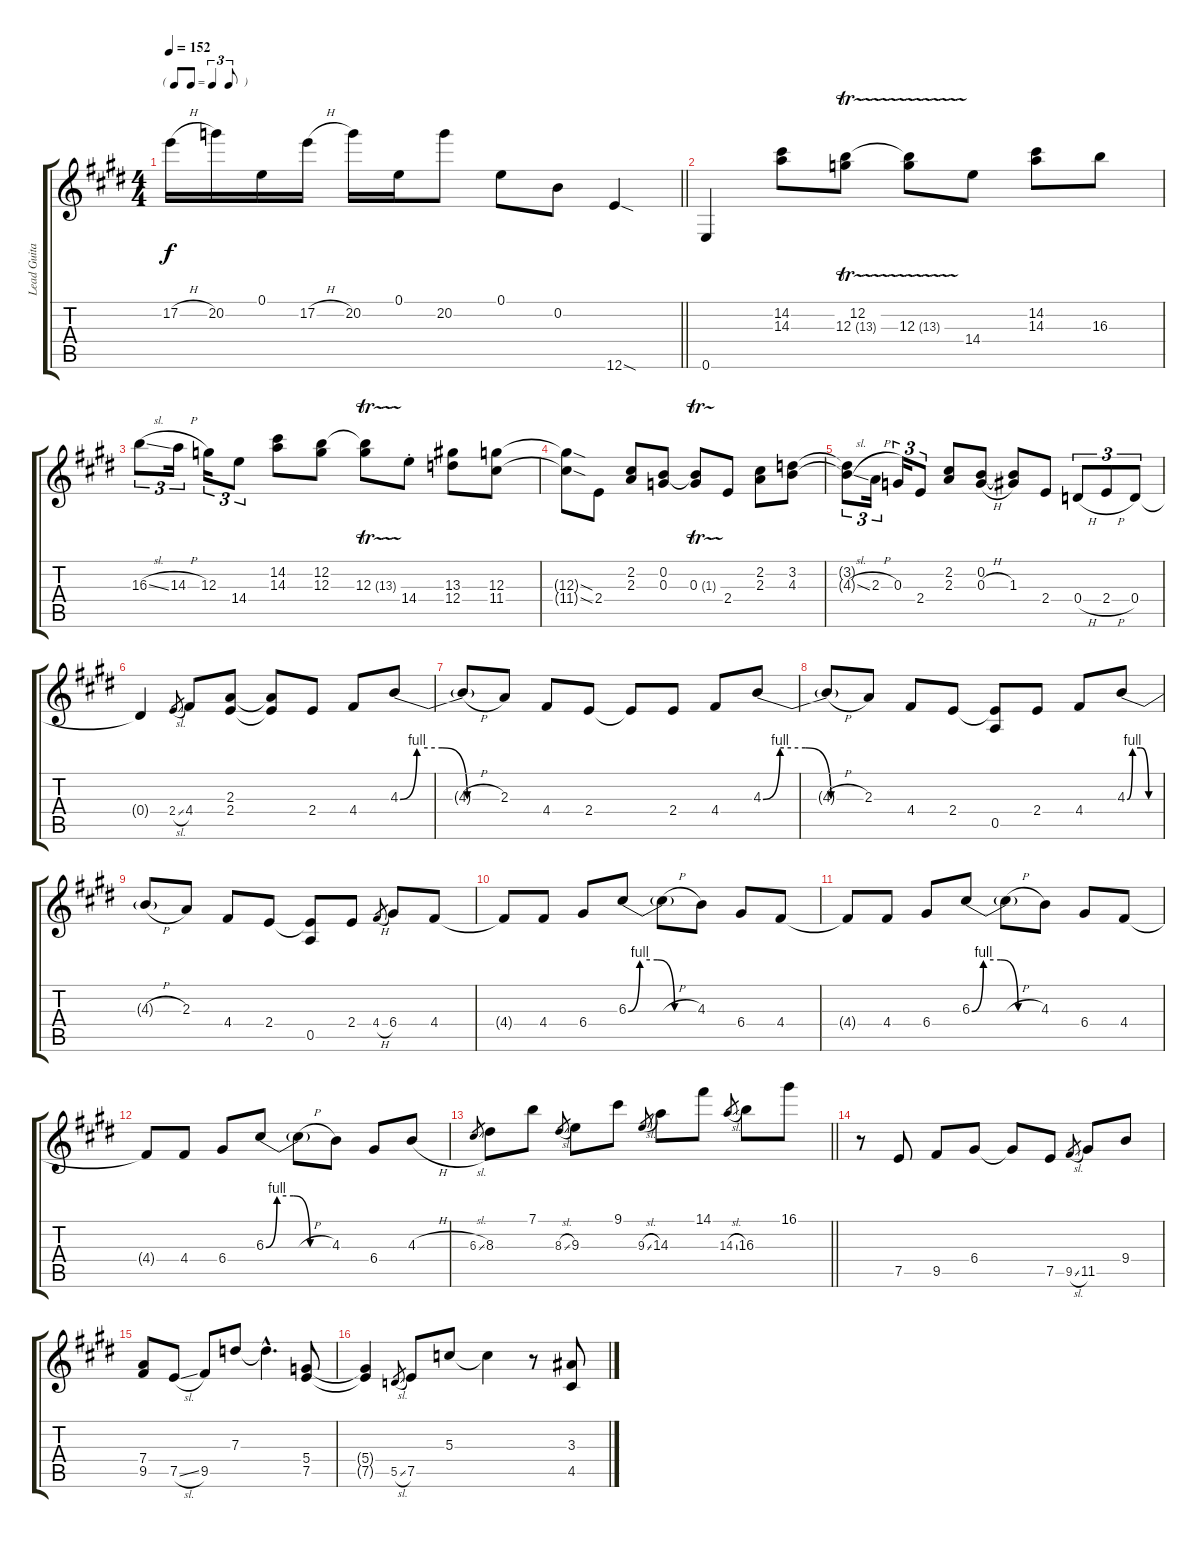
\track ("Lead Guitar" "Lead Guita") {instrument overdrivenguitar}
\staff {score tabs}
\tuning (E4 B3 G3 D3 A2 E2) {hide}
\ts (4 4)
\tf triplet8th
\tempo 152
\clef g2
\barLineRight lightlight
\ks e
17.2{h}.16{dy f} 20.2.16 0.1.16 17.2{h}.16 20.2.16 0.1.16 20.2.8 0.1.8 0.2.8 12.6{sod}.4 |
\ks c#minor
0.6.4 (14.2 14.3).8 (12.2 12.3{tr (13 32)}).8 (12.2{t} 12.3{tr (13 32)}).8 14.4.8 (14.2 14.3).8 16.3.8 |
16.3{sl}.8{tu (3 2)} 14.3{h}.16{tu (3 2)} 12.3.16{tu (3 2)} 14.4.8{tu (3 2)} (14.2 14.3).8 (12.2 12.3).8 (12.2{t} 12.3{tr (13 32)}).8 14.4{st}.8 (13.3 12.4).8 (12.3 11.4).8 |
\ks e
(12.3{sod t} 11.4{sod t}).8 2.4.8 (2.2 2.3).8 (0.2 0.3).8 (0.2{t} 0.3{tr (1 32)}).8 2.4.8 (2.2 2.3).8 (3.2 4.3).8 |
\ks c#minor
(3.2{t} 4.3{sl t}).8{tu (3 2)} 2.3{h}.16{tu (3 2)} 0.3.16{tu (3 2)} 2.4.8{tu (3 2)} (2.2 2.3).8 (0.2 0.3{h}).8 (0.2{t} 1.3).8 2.4.8 0.4{h}.8{tu (3 2)} 2.4{h}.8{tu (3 2)} 0.4.8{tu (3 2)} |
0.4{t}.4 2.4{sl}.8{gr} 4.4.8 (2.3 2.4).8 (2.3{t} 2.4{t}).8 2.4.8 4.4.8 4.3{be (custom 0 0 10 4 25 4 40 0 60 0)}.8 |
\ks e
4.3{h t}.8 2.3.8 4.4.8 2.4.8 2.4{t}.8 2.4.8 4.4.8 4.3{be (custom 0 0 10 4 25 4 40 0 60 0)}.8 |
\ks c#minor
4.3{h t}.8 2.3.8 4.4.8 2.4.8 (2.4{t} 0.5).8 2.4.8 4.4.8 4.3{be (custom 0 0 10 4 25 4 40 0 60 0)}.8 |
4.3{h t}.8 2.3.8 4.4.8 2.4.8 (2.4{t} 0.5).8 2.4.8 4.4{h}.8{gr} 6.4.8 4.4.8 |
4.4{t}.8 4.4.8 6.4.8 6.3{be (custom 0 0 10 4 25 4 40 0 60 0)}.8 6.3{h t}.8 4.3.8 6.4.8 4.4.8 |
\ks e
4.4{t}.8 4.4.8 6.4.8 6.3{be (custom 0 0 10 4 25 4 40 0 60 0)}.8 6.3{h t}.8 4.3.8 6.4.8 4.4.8 |
\ks c#minor
4.4{t}.8 4.4.8 6.4.8 6.3{be (custom 0 0 10 4 25 4 40 0 60 0)}.8 6.3{h t}.8 4.3.8 6.4.8 4.3{h}.8 |
\barLineRight lightlight
6.3{sl}.8{gr} 8.3.8 7.1.8 8.3{sl}.8{gr} 9.3.8 9.1.8 9.3{sl}.8{gr} 14.3.8 14.1.8 14.3{sl}.8{gr} 16.3.8 16.1.8 |
\ks e
r.8 7.5.8 9.5.8 6.4.8 6.4{t}.8 7.5.8 9.5{sl}.8{gr} 11.5.8 9.4.8 |
\ks c#minor
(7.4 9.5).8 7.5{sl}.8 9.5.8 7.3.8 7.3{hac t}.4{d} (5.4 7.5).8 |
(5.4{t} 7.5{t}).4 5.5{sl}.8{gr} 7.5.8 5.3.8 5.3{t}.4 r.8 (3.3{sl} 4.5{sl}).8
